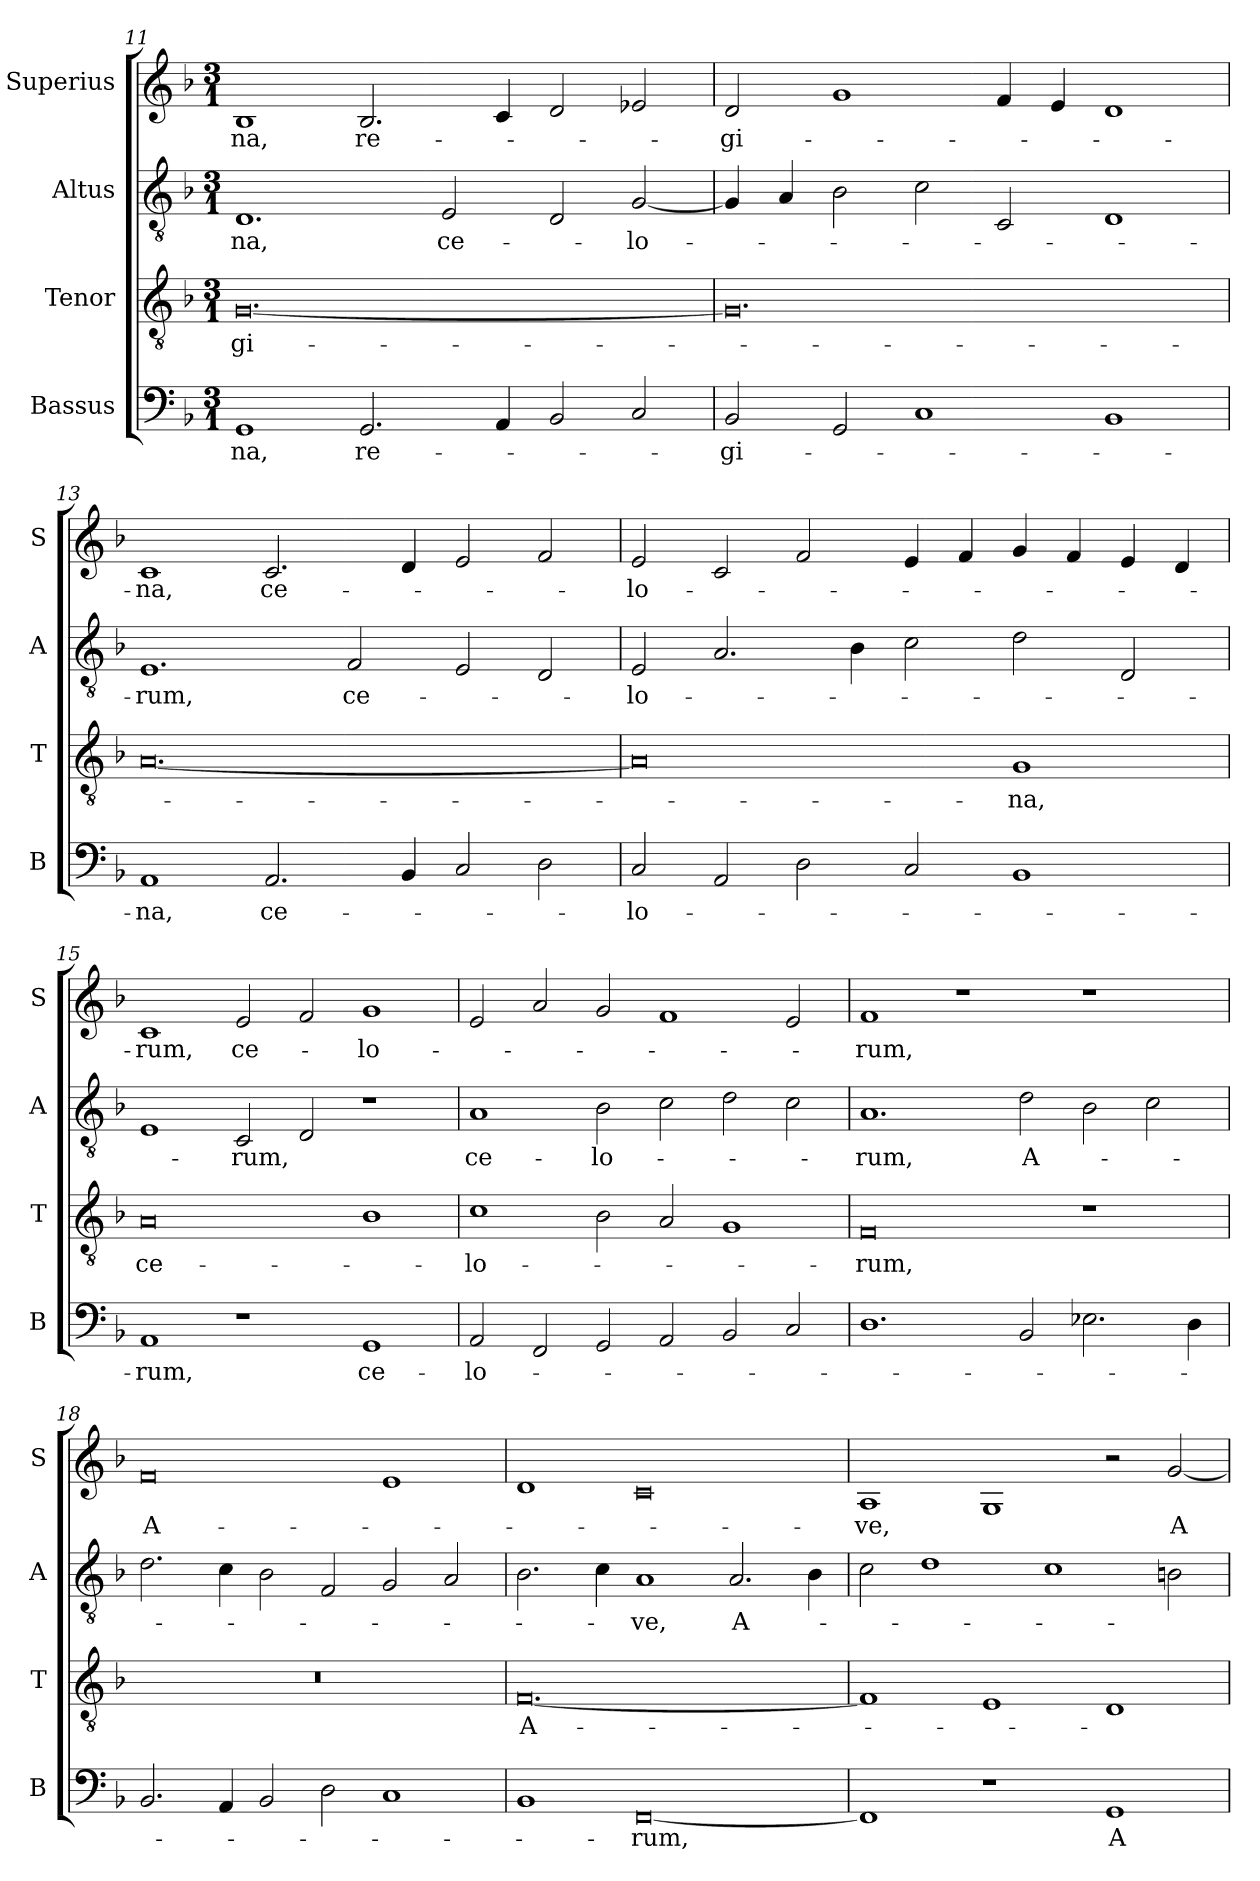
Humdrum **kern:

**kern	**text	**kern	**text	**kern	**text	**kern	**text
*part4	*part4	*part3	*part3	*part2	*part2	*part1	*part1
*staff4	*staff4	*staff3	*staff3	*staff2	*staff2	*staff1	*staff1
*I"Bassus	*	*I"Tenor	*	*I"Altus	*	*I"Superius	*
*I'B	*	*I'T	*	*I'A	*	*I'S	*
*clefF4	*	*clefGv2	*	*clefGv2	*	*clefG2	*
*k[b-]	*	*k[b-]	*	*k[b-]	*	*k[b-]	*
*M3/1	*	*M3/1	*	*M3/1	*	*M3/1	*
=11	=11	=11	=11	=11	=11	=11	=11
1GG	-na,	[0.G	-gi-	1.D	-na,	1B-	-na,
2.GG/	re-	.	.	.	.	2.B-/	re-
.	.	.	.	2E/	ce-	.	.
4AA/	.	.	.	.	.	4c/	.
2BB-/	.	.	.	2D/	.	2d/	.
2C/	.	.	.	[2G/	-lo-	2e-X/	.
=12	=12	=12	=12	=12	=12	=12	=12
2BB-/	-gi-	0.G]	.	4G/]	.	2d/	-gi-
.	.	.	.	4A/	.	.	.
2GG/	.	.	.	2B-\	.	1g	.
1C	.	.	.	2c\	.	.	.
.	.	.	.	2C/	.	4f/	.
.	.	.	.	.	.	4e/	.
1BB-	.	.	.	1D	.	1d	.
=13	=13	=13	=13	=13	=13	=13	=13
1AA	-na,	[0.A	.	1.E	-rum,	1c	-na,
2.AA/	ce-	.	.	.	.	2.c/	ce-
.	.	.	.	2F/	ce-	.	.
4BB-/	.	.	.	.	.	4d/	.
2C/	.	.	.	2E/	.	2e/	.
2D\	.	.	.	2D/	.	2f/	.
=14	=14	=14	=14	=14	=14	=14	=14
2C/	-lo-	0A]	.	2E/	-lo-	2e/	-lo-
2AA/	.	.	.	2.A/	.	2c/	.
2D\	.	.	.	.	.	2f/	.
.	.	.	.	4B-\	.	.	.
2C/	.	.	.	2c\	.	4e/	.
.	.	.	.	.	.	4f/	.
1BB-	.	1G	-na,	2d\	.	4g/	.
.	.	.	.	.	.	4f/	.
.	.	.	.	2D/	.	4e/	.
.	.	.	.	.	.	4d/	.
=15	=15	=15	=15	=15	=15	=15	=15
1AA	-rum,	0A	ce-	1E	.	1c	-rum,
1r	.	.	.	2C/	-rum,	2e/	ce-
.	.	.	.	2D/	.	2f/	.
1GG	ce-	1B-	.	1r	.	1g	-lo-
=16	=16	=16	=16	=16	=16	=16	=16
2AA/	-lo-	1c	-lo-	1A	ce-	2e/	.
2FF/	.	.	.	.	.	2a/	.
2GG/	.	2B-\	.	2B-\	-lo-	2g/	.
2AA/	.	2A/	.	2c\	.	1f	.
2BB-/	.	1G	.	2d\	.	.	.
2C/	.	.	.	2c\	.	2e/	.
=17	=17	=17	=17	=17	=17	=17	=17
1.D	.	0F	-rum,	1.A	-rum,	1f	-rum,
.	.	.	.	.	.	1r	.
2BB-/	.	.	.	2d\	A-	.	.
2.E-X\	.	1r	.	2B-\	.	1r	.
.	.	.	.	2c\	.	.	.
4D\	.	.	.	.	.	.	.
=18	=18	=18	=18	=18	=18	=18	=18
2.BB-/	.	0.r	.	2.d\	.	0f	A-
4AA/	.	.	.	4c\	.	.	.
2BB-/	.	.	.	2B-\	.	.	.
2D\	.	.	.	2F/	.	.	.
1C	.	.	.	2G/	.	1e	.
.	.	.	.	2A/	.	.	.
=19	=19	=19	=19	=19	=19	=19	=19
1BB-	.	[0.F	A-	2.B-\	.	1d	.
.	.	.	.	4c\	.	.	.
[0FF	-rum,	.	.	1A	-ve,	0c	.
.	.	.	.	2.A/	A-	.	.
.	.	.	.	4B-\	.	.	.
=20	=20	=20	=20	=20	=20	=20	=20
1FF]	.	1F]	.	2c\	.	1A	-ve,
.	.	.	.	1d	.	.	.
1r	.	1E	.	.	.	1G	.
.	.	.	.	1c	.	.	.
1GG	A-	1D	.	.	.	2r	.
.	.	.	.	2Bn\	.	[2g/	A-
=	=	=	=	=	=	=	=
*-	*-	*-	*-	*-	*-	*-	*-
